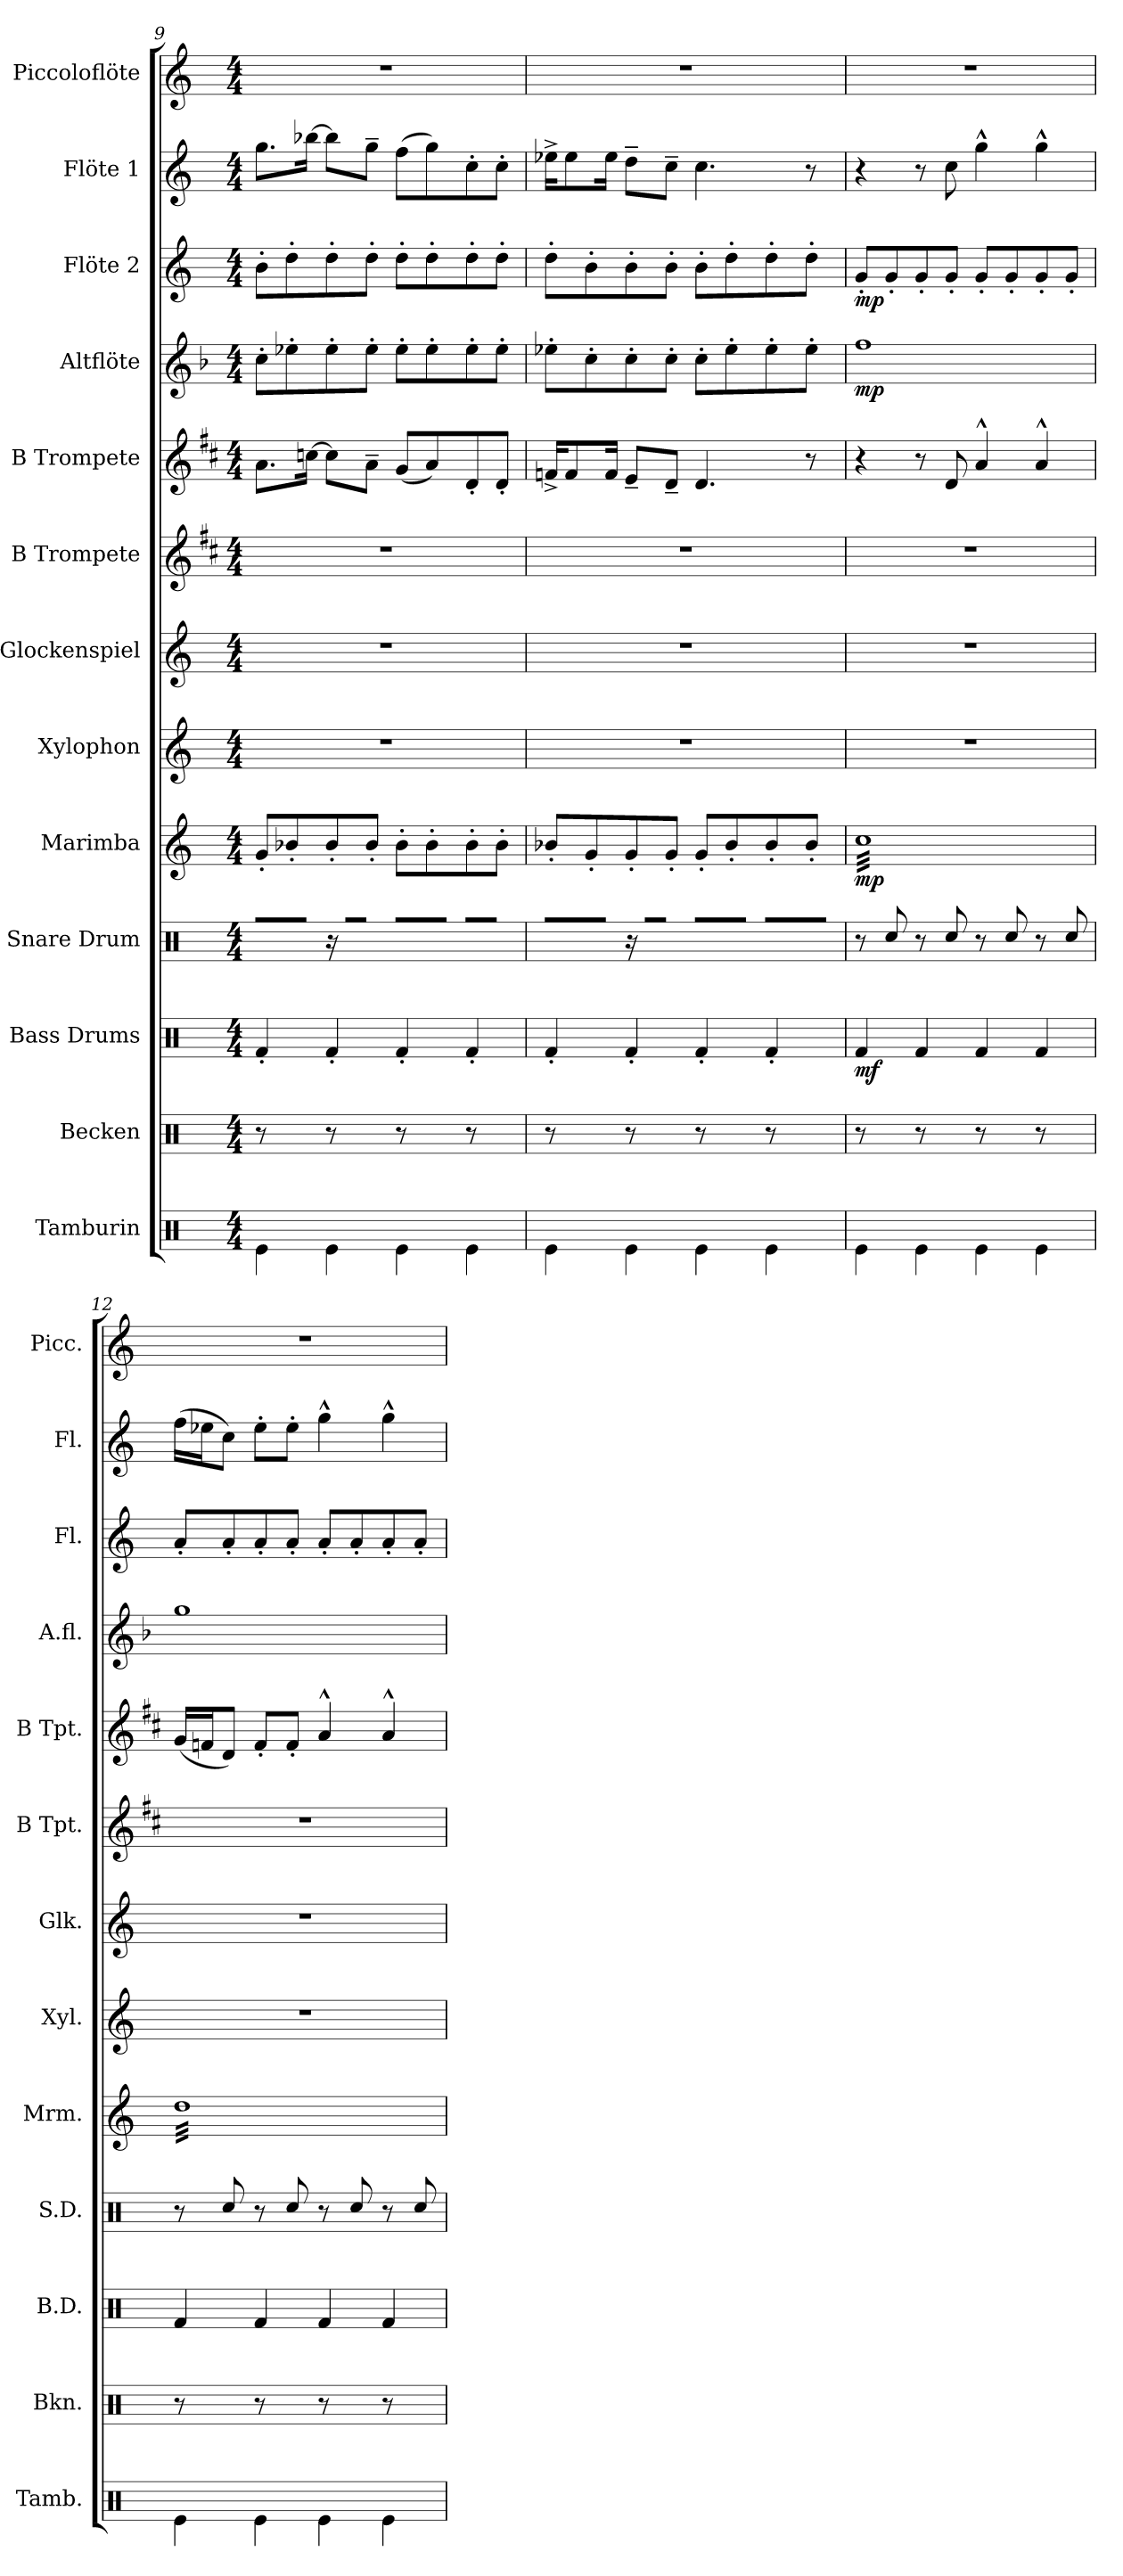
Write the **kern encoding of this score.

**kern	**kern	**kern	**dynam	**kern	**kern	**dynam	**kern	**kern	**kern	**kern	**kern	**dynam	**kern	**dynam	**kern	**kern
*part13	*part12	*part11	*part11	*part10	*part9	*part9	*part8	*part7	*part6	*part5	*part4	*part4	*part3	*part3	*part2	*part1
*staff13	*staff12	*staff11	*staff11	*staff10	*staff9	*staff9	*staff8	*staff7	*staff6	*staff5	*staff4	*staff4	*staff3	*staff3	*staff2	*staff1
*I"Tamburin	*I"Becken	*I"Bass Drums	*	*I"Snare Drum	*I"Marimba	*	*I"Xylophon	*I"Glockenspiel	*I"B Trompete	*I"B Trompete	*I"Altflöte	*	*I"Flöte 2	*	*I"Flöte 1	*I"Piccoloflöte
*I'Tamb.	*I'Bkn.	*I'B.D.	*	*I'S.D.	*I'Mrm.	*	*I'Xyl.	*I'Glk.	*I'B Tpt.	*I'B Tpt.	*I'A.fl.	*	*I'Fl.	*	*I'Fl.	*I'Picc.
*clefX	*clefX	*clefX	*	*clefX	*clefG2	*	*clefG2	*clefG2	*clefG2	*clefG2	*clefG2	*	*clefG2	*	*clefG2	*clefG2
*	*	*	*	*	*	*	*ITrd-7c-12	*ITrd-14c-24	*ITrd1c2	*ITrd1c2	*ITrd3c5	*	*	*	*	*ITrd-7c-12
*k[]	*k[]	*k[]	*	*k[]	*k[]	*	*k[]	*k[]	*k[]	*k[]	*k[]	*	*k[]	*	*k[]	*k[]
*M4/4	*M4/4	*M4/4	*	*M4/4	*M4/4	*	*M4/4	*M4/4	*M4/4	*M4/4	*M4/4	*	*M4/4	*	*M4/4	*M4/4
=9	=9	=9	=9	=9	=9	=9	=9	=9	=9	=9	=9	=9	=9	=9	=9	=9
4Re\	8r	4Rf'/	.	8R^/L	8g'/L	.	1r	1r	1r	8.g\L	8g'\L	.	8b'\L	.	8.gg\L	1r
.	8R/	.	.	16R/L	8b-X'/	.	.	.	.	.	8b-X'\	.	8dd'\	.	.	.
.	.	.	.	16R/JJ	.	.	.	.	.	[16b-X\Jk	.	.	.	.	[16bb-X\Jk	.
4Re\	8r	4Rf'/	.	16r	8b-'/	.	.	.	.	8b-\L]	8b-'\	.	8dd'\	.	8bb-\L]	.
.	.	.	.	16R/KL	.	.	.	.	.	.	.	.	.	.	.	.
.	8R/	.	.	8R^/J	8b-'/J	.	.	.	.	8g~\J	8b-'\J	.	8dd'\J	.	8gg~\J	.
4Re\	8r	4Rf'/	.	8R/L	8b-'\L	.	.	.	.	(8f/L	8b-'\L	.	8dd'\L	.	(8ff\L	.
.	8R/	.	.	16R/L	8b-'\	.	.	.	.	8g/)	8b-'\	.	8dd'\	.	8gg\)	.
.	.	.	.	16R/JJ	.	.	.	.	.	.	.	.	.	.	.	.
4Re\	8r	4Rf'/	.	8R^/L	8b-'\	.	.	.	.	8c'/	8b-'\	.	8dd'\	.	8cc'\	.
.	8R/	.	.	8R^/J	8b-'\J	.	.	.	.	8c'/J	8b-'\J	.	8dd'\J	.	8cc'\J	.
=10	=10	=10	=10	=10	=10	=10	=10	=10	=10	=10	=10	=10	=10	=10	=10	=10
4Re\	8r	4Rf'/	.	8R^/L	8b-X'/L	.	1r	1r	1r	16e-X^/KL	8b-X'\L	.	8dd'\L	.	16ee-X^\KL	1r
.	.	.	.	.	.	.	.	.	.	8e-/	.	.	.	.	8ee-\	.
.	8R/	.	.	16R/L	8g'/	.	.	.	.	.	8g'\	.	8b'\	.	.	.
.	.	.	.	16R/JJ	.	.	.	.	.	16e-/Jk	.	.	.	.	16ee-\Jk	.
4Re\	8r	4Rf'/	.	16r	8g'/	.	.	.	.	8d~/L	8g'\	.	8b'\	.	8dd~\L	.
.	.	.	.	16R/KL	.	.	.	.	.	.	.	.	.	.	.	.
.	8R/	.	.	8R^/J	8g'/J	.	.	.	.	8c~/J	8g'\J	.	8b'\J	.	8cc~\J	.
4Re\	8r	4Rf'/	.	8R/L	8g'/L	.	.	.	.	4.c/	8g'\L	.	8b'\L	.	4.cc\	.
.	8R/	.	.	16R/L	8b-'/	.	.	.	.	.	8b-'\	.	8dd'\	.	.	.
.	.	.	.	16R/JJ	.	.	.	.	.	.	.	.	.	.	.	.
4Re\	8r	4Rf'/	.	16R/LL	8b-'/	.	.	.	.	.	8b-'\	.	8dd'\	.	.	.
.	.	.	.	16R/	.	.	.	.	.	.	.	.	.	.	.	.
.	8R/	.	.	16R/	8b-'/J	.	.	.	.	8r	8b-'\J	.	8dd'\J	.	8r	.
.	.	.	.	16R/JJ	.	.	.	.	.	.	.	.	.	.	.	.
!!LO:PB:g=z
=11	=11	=11	=11	=11	=11	=11	=11	=11	=11	=11	=11	=11	=11	=11	=11	=11
!	!	!	!LO:DY:b	!	!	!LO:DY:b	!	!	!	!	!	!LO:DY:b	!	!LO:DY:b	!	!
*	*	*	*	*	*tremolo	*	*	*	*	*	*	*	*	*	*	*
4Re\	8r	4Rf/	mf	8r	32ccLLL	mp	1r	1r	1r	4r	1cc	mp	8g'/L	mp	4r	1r
.	.	.	.	.	32cc	.	.	.	.	.	.	.	.	.	.	.
.	.	.	.	.	32cc	.	.	.	.	.	.	.	.	.	.	.
.	.	.	.	.	32cc	.	.	.	.	.	.	.	.	.	.	.
.	8R/	.	.	8Rcc/	32cc	.	.	.	.	.	.	.	8g'/	.	.	.
.	.	.	.	.	32cc	.	.	.	.	.	.	.	.	.	.	.
.	.	.	.	.	32cc	.	.	.	.	.	.	.	.	.	.	.
.	.	.	.	.	32cc	.	.	.	.	.	.	.	.	.	.	.
4Re\	8r	4Rf/	.	8r	32cc	.	.	.	.	8r	.	.	8g'/	.	8r	.
.	.	.	.	.	32cc	.	.	.	.	.	.	.	.	.	.	.
.	.	.	.	.	32cc	.	.	.	.	.	.	.	.	.	.	.
.	.	.	.	.	32cc	.	.	.	.	.	.	.	.	.	.	.
.	8R/	.	.	8Rcc/	32cc	.	.	.	.	8c/	.	.	8g'/J	.	8cc\	.
.	.	.	.	.	32cc	.	.	.	.	.	.	.	.	.	.	.
.	.	.	.	.	32cc	.	.	.	.	.	.	.	.	.	.	.
.	.	.	.	.	32cc	.	.	.	.	.	.	.	.	.	.	.
4Re\	8r	4Rf/	.	8r	32cc	.	.	.	.	4g^^/	.	.	8g'/L	.	4gg^^\	.
.	.	.	.	.	32cc	.	.	.	.	.	.	.	.	.	.	.
.	.	.	.	.	32cc	.	.	.	.	.	.	.	.	.	.	.
.	.	.	.	.	32cc	.	.	.	.	.	.	.	.	.	.	.
.	8R/	.	.	8Rcc/	32cc	.	.	.	.	.	.	.	8g'/	.	.	.
.	.	.	.	.	32cc	.	.	.	.	.	.	.	.	.	.	.
.	.	.	.	.	32cc	.	.	.	.	.	.	.	.	.	.	.
.	.	.	.	.	32cc	.	.	.	.	.	.	.	.	.	.	.
4Re\	8r	4Rf/	.	8r	32cc	.	.	.	.	4g^^/	.	.	8g'/	.	4gg^^\	.
.	.	.	.	.	32cc	.	.	.	.	.	.	.	.	.	.	.
.	.	.	.	.	32cc	.	.	.	.	.	.	.	.	.	.	.
.	.	.	.	.	32cc	.	.	.	.	.	.	.	.	.	.	.
.	8R/	.	.	8Rcc/	32cc	.	.	.	.	.	.	.	8g'/J	.	.	.
.	.	.	.	.	32cc	.	.	.	.	.	.	.	.	.	.	.
.	.	.	.	.	32cc	.	.	.	.	.	.	.	.	.	.	.
.	.	.	.	.	32ccJJJ	.	.	.	.	.	.	.	.	.	.	.
=12	=12	=12	=12	=12	=12	=12	=12	=12	=12	=12	=12	=12	=12	=12	=12	=12
4Re\	8r	4Rf/	.	8r	32ddLLL	.	1r	1r	1r	(16f/LL	1dd	.	8a'/L	.	(16ff\LL	1r
.	.	.	.	.	32dd	.	.	.	.	.	.	.	.	.	.	.
.	.	.	.	.	32dd	.	.	.	.	16e-X/J	.	.	.	.	16ee-X\J	.
.	.	.	.	.	32dd	.	.	.	.	.	.	.	.	.	.	.
.	8R/	.	.	8Rcc/	32dd	.	.	.	.	8c/J)	.	.	8a'/	.	8cc\J)	.
.	.	.	.	.	32dd	.	.	.	.	.	.	.	.	.	.	.
.	.	.	.	.	32dd	.	.	.	.	.	.	.	.	.	.	.
.	.	.	.	.	32dd	.	.	.	.	.	.	.	.	.	.	.
4Re\	8r	4Rf/	.	8r	32dd	.	.	.	.	8e-'/L	.	.	8a'/	.	8ee-'\L	.
.	.	.	.	.	32dd	.	.	.	.	.	.	.	.	.	.	.
.	.	.	.	.	32dd	.	.	.	.	.	.	.	.	.	.	.
.	.	.	.	.	32dd	.	.	.	.	.	.	.	.	.	.	.
.	8R/	.	.	8Rcc/	32dd	.	.	.	.	8e-'/J	.	.	8a'/J	.	8ee-'\J	.
.	.	.	.	.	32dd	.	.	.	.	.	.	.	.	.	.	.
.	.	.	.	.	32dd	.	.	.	.	.	.	.	.	.	.	.
.	.	.	.	.	32dd	.	.	.	.	.	.	.	.	.	.	.
4Re\	8r	4Rf/	.	8r	32dd	.	.	.	.	4g^^/	.	.	8a'/L	.	4gg^^\	.
.	.	.	.	.	32dd	.	.	.	.	.	.	.	.	.	.	.
.	.	.	.	.	32dd	.	.	.	.	.	.	.	.	.	.	.
.	.	.	.	.	32dd	.	.	.	.	.	.	.	.	.	.	.
.	8R/	.	.	8Rcc/	32dd	.	.	.	.	.	.	.	8a'/	.	.	.
.	.	.	.	.	32dd	.	.	.	.	.	.	.	.	.	.	.
.	.	.	.	.	32dd	.	.	.	.	.	.	.	.	.	.	.
.	.	.	.	.	32dd	.	.	.	.	.	.	.	.	.	.	.
4Re\	8r	4Rf/	.	8r	32dd	.	.	.	.	4g^^/	.	.	8a'/	.	4gg^^\	.
.	.	.	.	.	32dd	.	.	.	.	.	.	.	.	.	.	.
.	.	.	.	.	32dd	.	.	.	.	.	.	.	.	.	.	.
.	.	.	.	.	32dd	.	.	.	.	.	.	.	.	.	.	.
.	8R/	.	.	8Rcc/	32dd	.	.	.	.	.	.	.	8a'/J	.	.	.
.	.	.	.	.	32dd	.	.	.	.	.	.	.	.	.	.	.
.	.	.	.	.	32dd	.	.	.	.	.	.	.	.	.	.	.
.	.	.	.	.	32ddJJJ	.	.	.	.	.	.	.	.	.	.	.
*	*	*	*	*	*Xtremolo	*	*	*	*	*	*	*	*	*	*	*
=	=	=	=	=	=	=	=	=	=	=	=	=	=	=	=	=
*-	*-	*-	*-	*-	*-	*-	*-	*-	*-	*-	*-	*-	*-	*-	*-	*-
